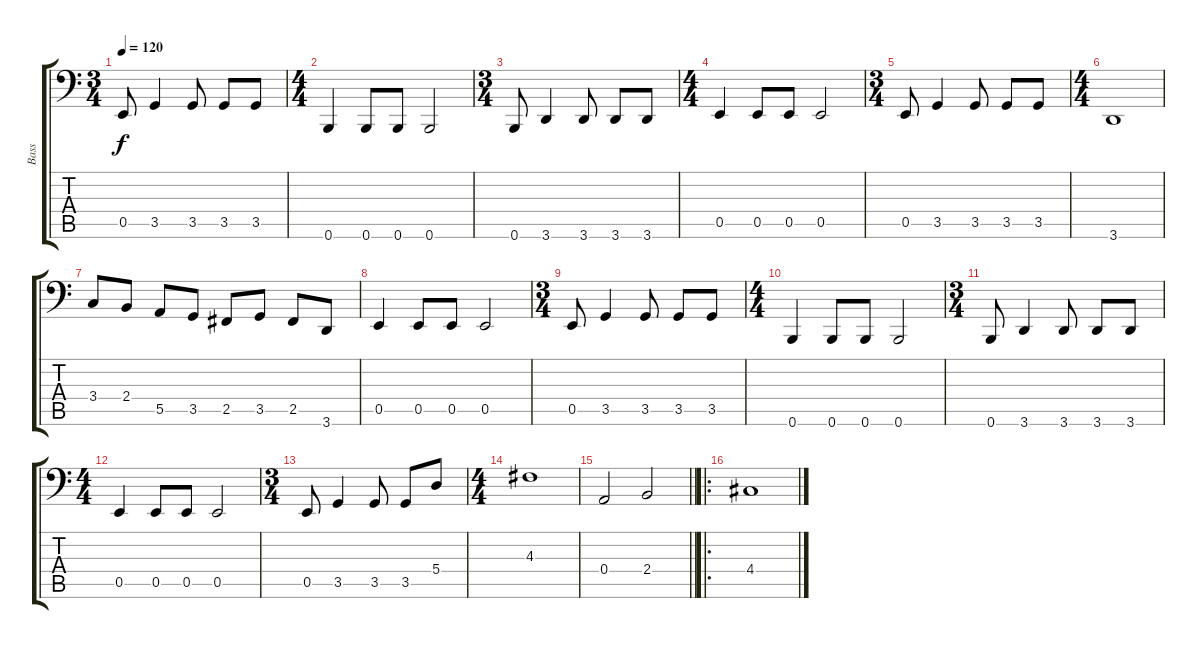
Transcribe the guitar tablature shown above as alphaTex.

\track ("Bass" "Bass") {instrument electricbassfinger}
\staff {score tabs}
\tuning (C3 G2 D2 A1 E1 B0) {hide}
\ts (3 4)
\tempo 120
\clef f4
\ks c
0.5.8{dy f} 3.5.4 3.5.8 3.5.8 3.5.8 |
\ts (4 4)
0.6.4 0.6.8 0.6.8 0.6.2 |
\ts (3 4)
0.6.8 3.6.4 3.6.8 3.6.8 3.6.8 |
\ts (4 4)
0.5.4 0.5.8 0.5.8 0.5.2 |
\ts (3 4)
0.5.8 3.5.4 3.5.8 3.5.8 3.5.8 |
\ts (4 4)
3.6.1 |
3.4.8 2.4.8 5.5.8 3.5.8 2.5.8 3.5.8 2.5.8 3.6.8 |
0.5.4 0.5.8 0.5.8 0.5.2 |
\ts (3 4)
0.5.8 3.5.4 3.5.8 3.5.8 3.5.8 |
\ts (4 4)
0.6.4 0.6.8 0.6.8 0.6.2 |
\ts (3 4)
0.6.8 3.6.4 3.6.8 3.6.8 3.6.8 |
\ts (4 4)
0.5.4 0.5.8 0.5.8 0.5.2 |
\ts (3 4)
0.5.8 3.5.4 3.5.8 3.5.8 5.4.8 |
\ts (4 4)
4.3.1 |
\barLineRight lightlight
0.4.2 2.4.2 |
\ro
4.4.1
